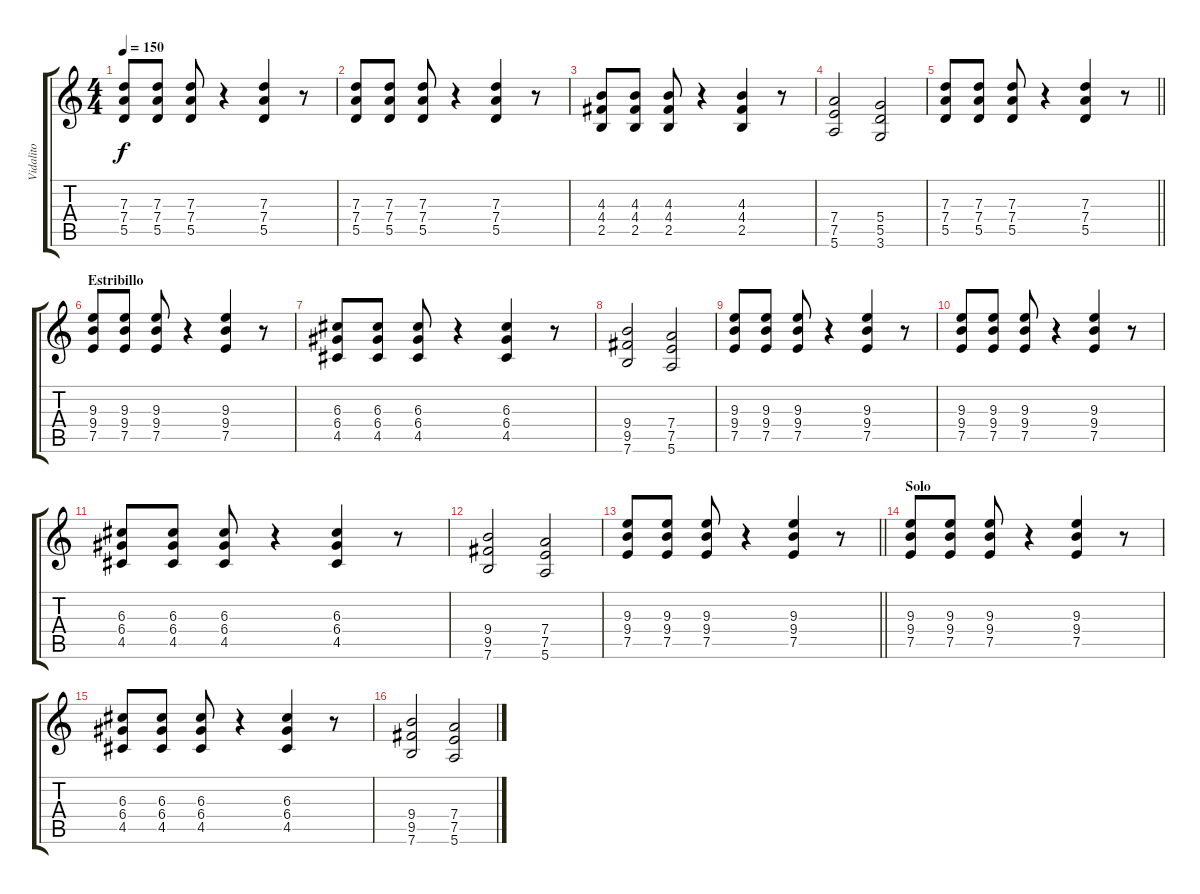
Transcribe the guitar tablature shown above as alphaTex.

\track ("Vidalito" "Vidalito") {instrument distortionguitar}
\staff {score tabs}
\tuning (E4 B3 G3 D3 A2 E2) {hide}
\ts (4 4)
\tempo 150
\clef g2
\ks c
(7.3 7.4 5.5).8{dy f} (7.3 7.4 5.5).8 (7.3 7.4 5.5).8 r.4 (7.3 7.4 5.5).4 r.8 |
(7.3 7.4 5.5).8 (7.3 7.4 5.5).8 (7.3 7.4 5.5).8 r.4 (7.3 7.4 5.5).4 r.8 |
(4.3 4.4 2.5).8 (4.3 4.4 2.5).8 (4.3 4.4 2.5).8 r.4 (4.3 4.4 2.5).4 r.8 |
(7.4 7.5 5.6).2 (5.4 5.5 3.6).2 |
\barLineRight lightlight
(7.3 7.4 5.5).8 (7.3 7.4 5.5).8 (7.3 7.4 5.5).8 r.4 (7.3 7.4 5.5).4 r.8 |
\section ("" "Estribillo")
(9.3 9.4 7.5).8 (9.3 9.4 7.5).8 (9.3 9.4 7.5).8 r.4 (9.3 9.4 7.5).4 r.8 |
(6.3 6.4 4.5).8 (6.3 6.4 4.5).8 (6.3 6.4 4.5).8 r.4 (6.3 6.4 4.5).4 r.8 |
(9.4 9.5 7.6).2 (7.4 7.5 5.6).2 |
(9.3 9.4 7.5).8 (9.3 9.4 7.5).8 (9.3 9.4 7.5).8 r.4 (9.3 9.4 7.5).4 r.8 |
(9.3 9.4 7.5).8 (9.3 9.4 7.5).8 (9.3 9.4 7.5).8 r.4 (9.3 9.4 7.5).4 r.8 |
(6.3 6.4 4.5).8 (6.3 6.4 4.5).8 (6.3 6.4 4.5).8 r.4 (6.3 6.4 4.5).4 r.8 |
(9.4 9.5 7.6).2 (7.4 7.5 5.6).2 |
\barLineRight lightlight
(9.3 9.4 7.5).8 (9.3 9.4 7.5).8 (9.3 9.4 7.5).8 r.4 (9.3 9.4 7.5).4 r.8 |
\section ("" "Solo")
(9.3 9.4 7.5).8 (9.3 9.4 7.5).8 (9.3 9.4 7.5).8 r.4 (9.3 9.4 7.5).4 r.8 |
(6.3 6.4 4.5).8 (6.3 6.4 4.5).8 (6.3 6.4 4.5).8 r.4 (6.3 6.4 4.5).4 r.8 |
(9.4 9.5 7.6).2 (7.4 7.5 5.6).2
